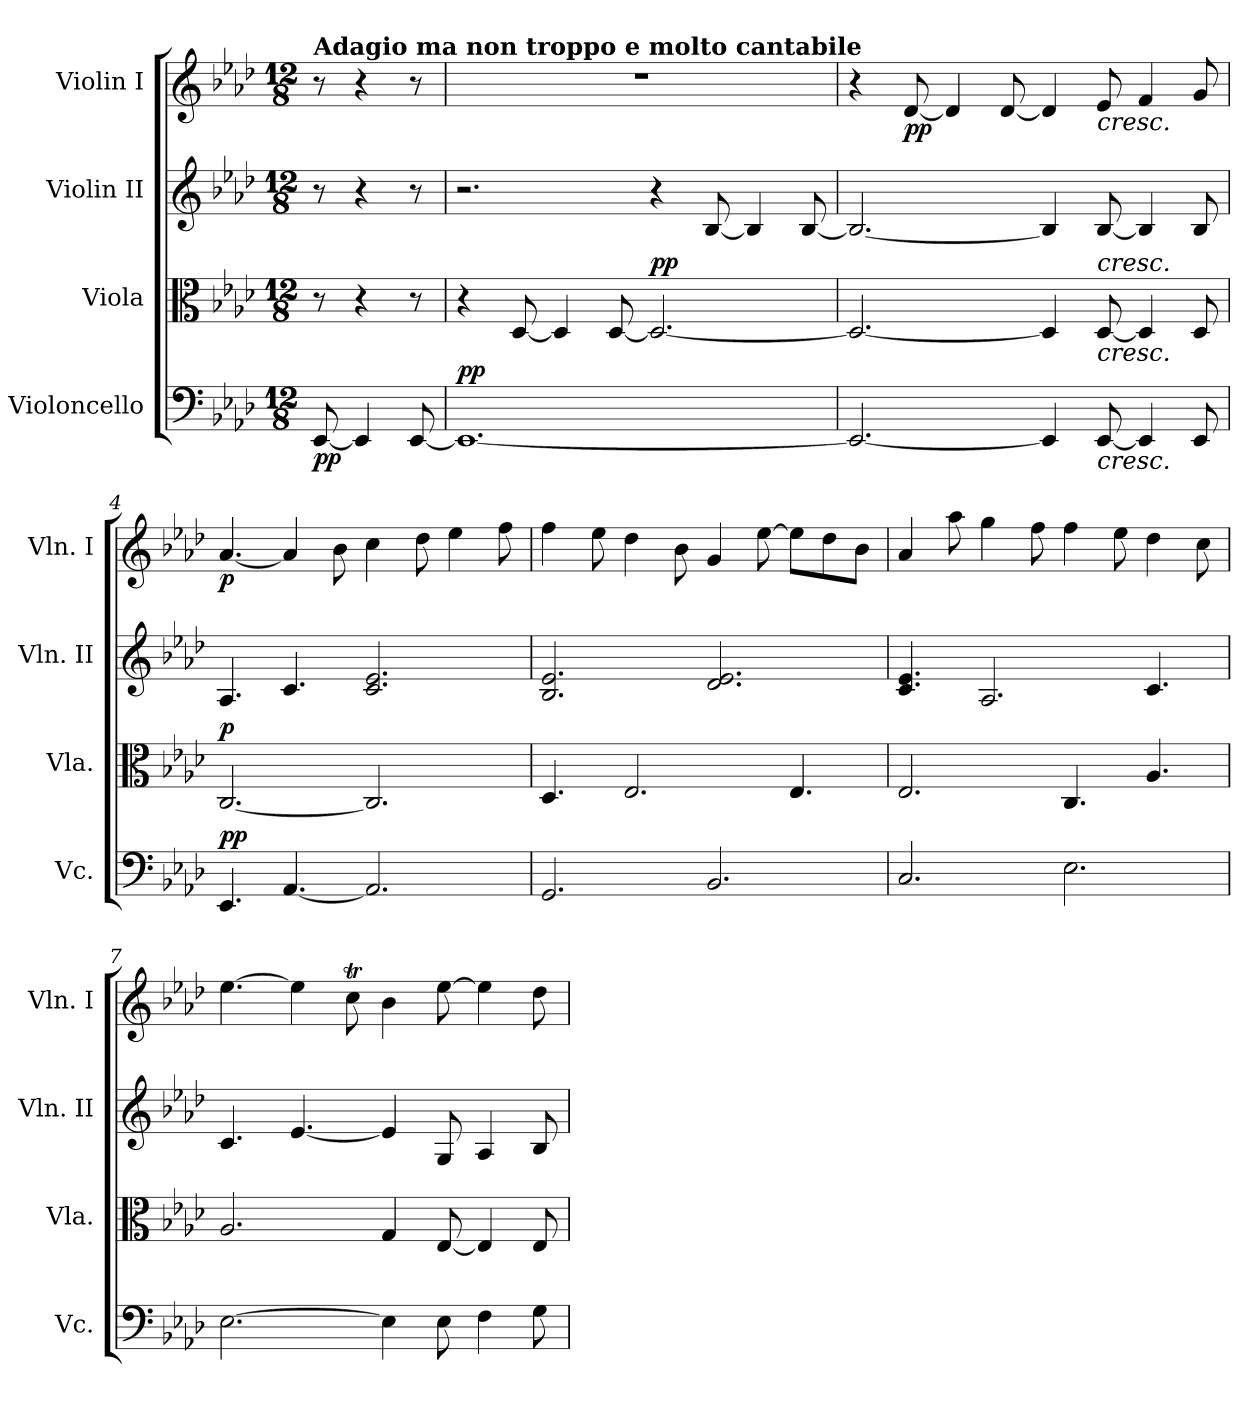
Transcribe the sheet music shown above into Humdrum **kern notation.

**kern	**dynam	**kern	**dynam	**kern	**kern	**dynam
*part4	*part4	*part3	*part3	*part2	*part1	*part1
*staff4	*staff4	*staff3	*staff3	*staff2	*staff1	*staff1
*I"Violoncello	*	*I"Viola	*	*I"Violin II	*I"Violin I	*
*I'Vc.	*	*I'Vla.	*	*I'Vln. II	*I'Vln. I	*
*clefF4	*	*clefC3	*	*clefG2	*clefG2	*
*k[b-e-a-d-]	*	*k[b-e-a-d-]	*	*k[b-e-a-d-]	*k[b-e-a-d-]	*
*A-:	*	*A-:	*	*A-:	*A-:	*
*M12/8	*	*M12/8	*	*M12/8	*M12/8	*
*MM60	*	*MM60	*	*MM60	*MM60	*
=1	=1	=1	=1	=1	=1	=1
!	!	!	!	!	!LO:TX:a:B:t=Adagio ma non troppo e molto cantabile	!
!	!LO:DY:b	!	!	!	!	!
[8EE-/	pp	8r	.	8r	8r	.
4EE-/]	.	4r	.	4r	4r	.
[8EE-/	.	8r	.	8r	8r	.
=2	=2	=2	=2	=2	=2	=2
!	!LO:DY:a	!	!	!	!	!
1.EE-_	pp	4r	.	2.r	1.r	.
.	.	[8D-/	.	.	.	.
.	.	4D-/]	.	.	.	.
.	.	[8D-/	.	.	.	.
!	!	!	!LO:DY:a	!	!	!
.	.	2.D-/_	pp	4r	.	.
.	.	.	.	[8B-/	.	.
.	.	.	.	4B-/]	.	.
.	.	.	.	[8B-/	.	.
=3	=3	=3	=3	=3	=3	=3
2.EE-/_	.	2.D-/_	.	2.B-/_	4r	.
!	!	!	!	!	!	!LO:DY:b
.	.	.	.	.	[8d-/	pp
.	.	.	.	.	4d-/]	.
.	.	.	.	.	[8d-/	.
4EE-/]	.	4D-/]	.	4B-/]	4d-/]	.
!	!	!	!	!	!LO:TX:b:i:t=cresc.	!
!	!	!LO:TX:b:i:t=cresc.	!	!	!	!
!	!	!LO:TX:a:i:t=cresc.	!	!	!	!
!LO:TX:b:i:t=cresc.	!	!	!	!	!	!
[8EE-/	.	[8D-/	.	[8B-/	8e-/	.
4EE-/]	.	4D-/]	.	4B-/]	4f/	.
8EE-/	.	8D-/	.	8B-/	8g/	.
=4	=4	=4	=4	=4	=4	=4
!	!LO:DY:b	!	!	!	!	!
!	!LO:DY:n=1:a	!	!LO:DY:a	!	!	!LO:DY:b
4.EE-/	p p	[2.C/	p	4.A-/	[4.a-/	p
[4.AA-/	.	.	.	4.c/	4a-/]	.
.	.	.	.	.	8b-\	.
2.AA-/]	.	2.C/]	.	2.c/ 2.e-/	4cc\	.
.	.	.	.	.	8dd-\	.
.	.	.	.	.	4ee-\	.
.	.	.	.	.	8ff\	.
=5	=5	=5	=5	=5	=5	=5
2.GG/	.	4.D-/	.	2.B-/ 2.e-/	4ff\	.
.	.	.	.	.	8ee-\	.
.	.	2.E-/	.	.	4dd-\	.
.	.	.	.	.	8b-\	.
2.BB-/	.	.	.	2.d-/ 2.e-/	4g/	.
.	.	.	.	.	[8ee-\	.
.	.	4.E-/	.	.	8ee-\L]	.
.	.	.	.	.	8dd-\	.
.	.	.	.	.	8b-\J	.
=6	=6	=6	=6	=6	=6	=6
2.C/	.	2.E-/	.	4.c/ 4.e-/	4a-/	.
.	.	.	.	.	8aa-\	.
.	.	.	.	2.A-/	4gg\	.
.	.	.	.	.	8ff\	.
2.E-\	.	4.C/	.	.	4ff\	.
.	.	.	.	.	8ee-\	.
.	.	4.A-/	.	4.c/	4dd-\	.
.	.	.	.	.	8cc\	.
=7	=7	=7	=7	=7	=7	=7
[2.E-\	.	2.A-/	.	4.c/	[4.ee-\	.
.	.	.	.	[4.e-/	4ee-\]	.
.	.	.	.	.	8cct\	.
4E-\]	.	4G/	.	4e-/]	4b-\	.
8E-\	.	[8E-/	.	8G/	[8ee-\	.
4F\	.	4E-/]	.	4A-/	4ee-\]	.
8G\	.	8E-/	.	8B-/	8dd-\	.
=	=	=	=	=	=	=
*-	*-	*-	*-	*-	*-	*-
